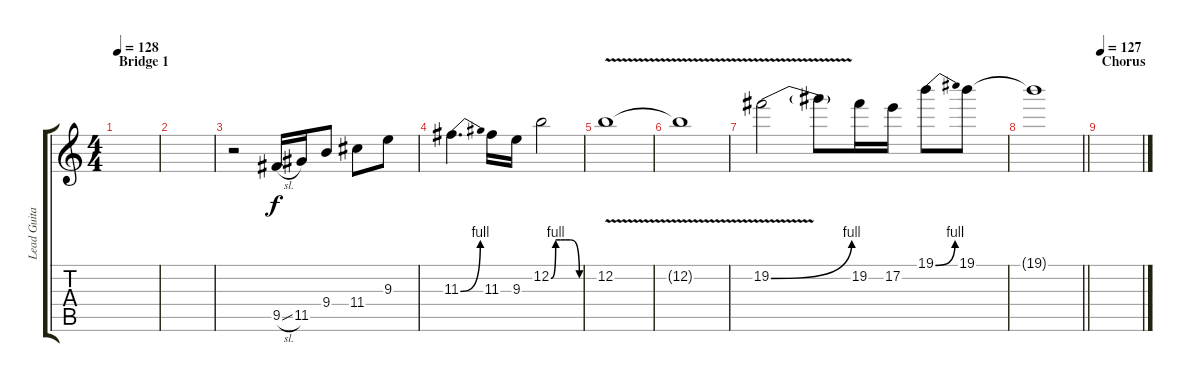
\track ("Lead Guitar1" "Lead Guita") {instrument overdrivenguitar}
\staff {score tabs}
\tuning (E4 B3 G3 D3 A2 E2) {hide}
\ts (4 4)
\section ("" "Bridge 1")
\tempo 128
\clef g2
\ks c
|
|
r.2 9.5{sl}.16 11.5.16 9.4.8 11.4.8 9.3.8 |
11.3{be (bend 0 0 60 4)}.4{d} 11.3.16 9.3.16 12.2{be (custom 0 0 10 4 20 4 30 4 41 4 60 0)}.2 |
12.2{v}.1 |
12.2{t}.1 |
19.2{be (bend 0 0 60 4) v}.2 19.2{t}.8 19.2.16 17.2.16 19.1{be (bend 0 0 60 4)}.8 19.1.8 |
\barLineRight lightlight
19.1{t}.1 |
\section ("" "Chorus")
\tempo 127
